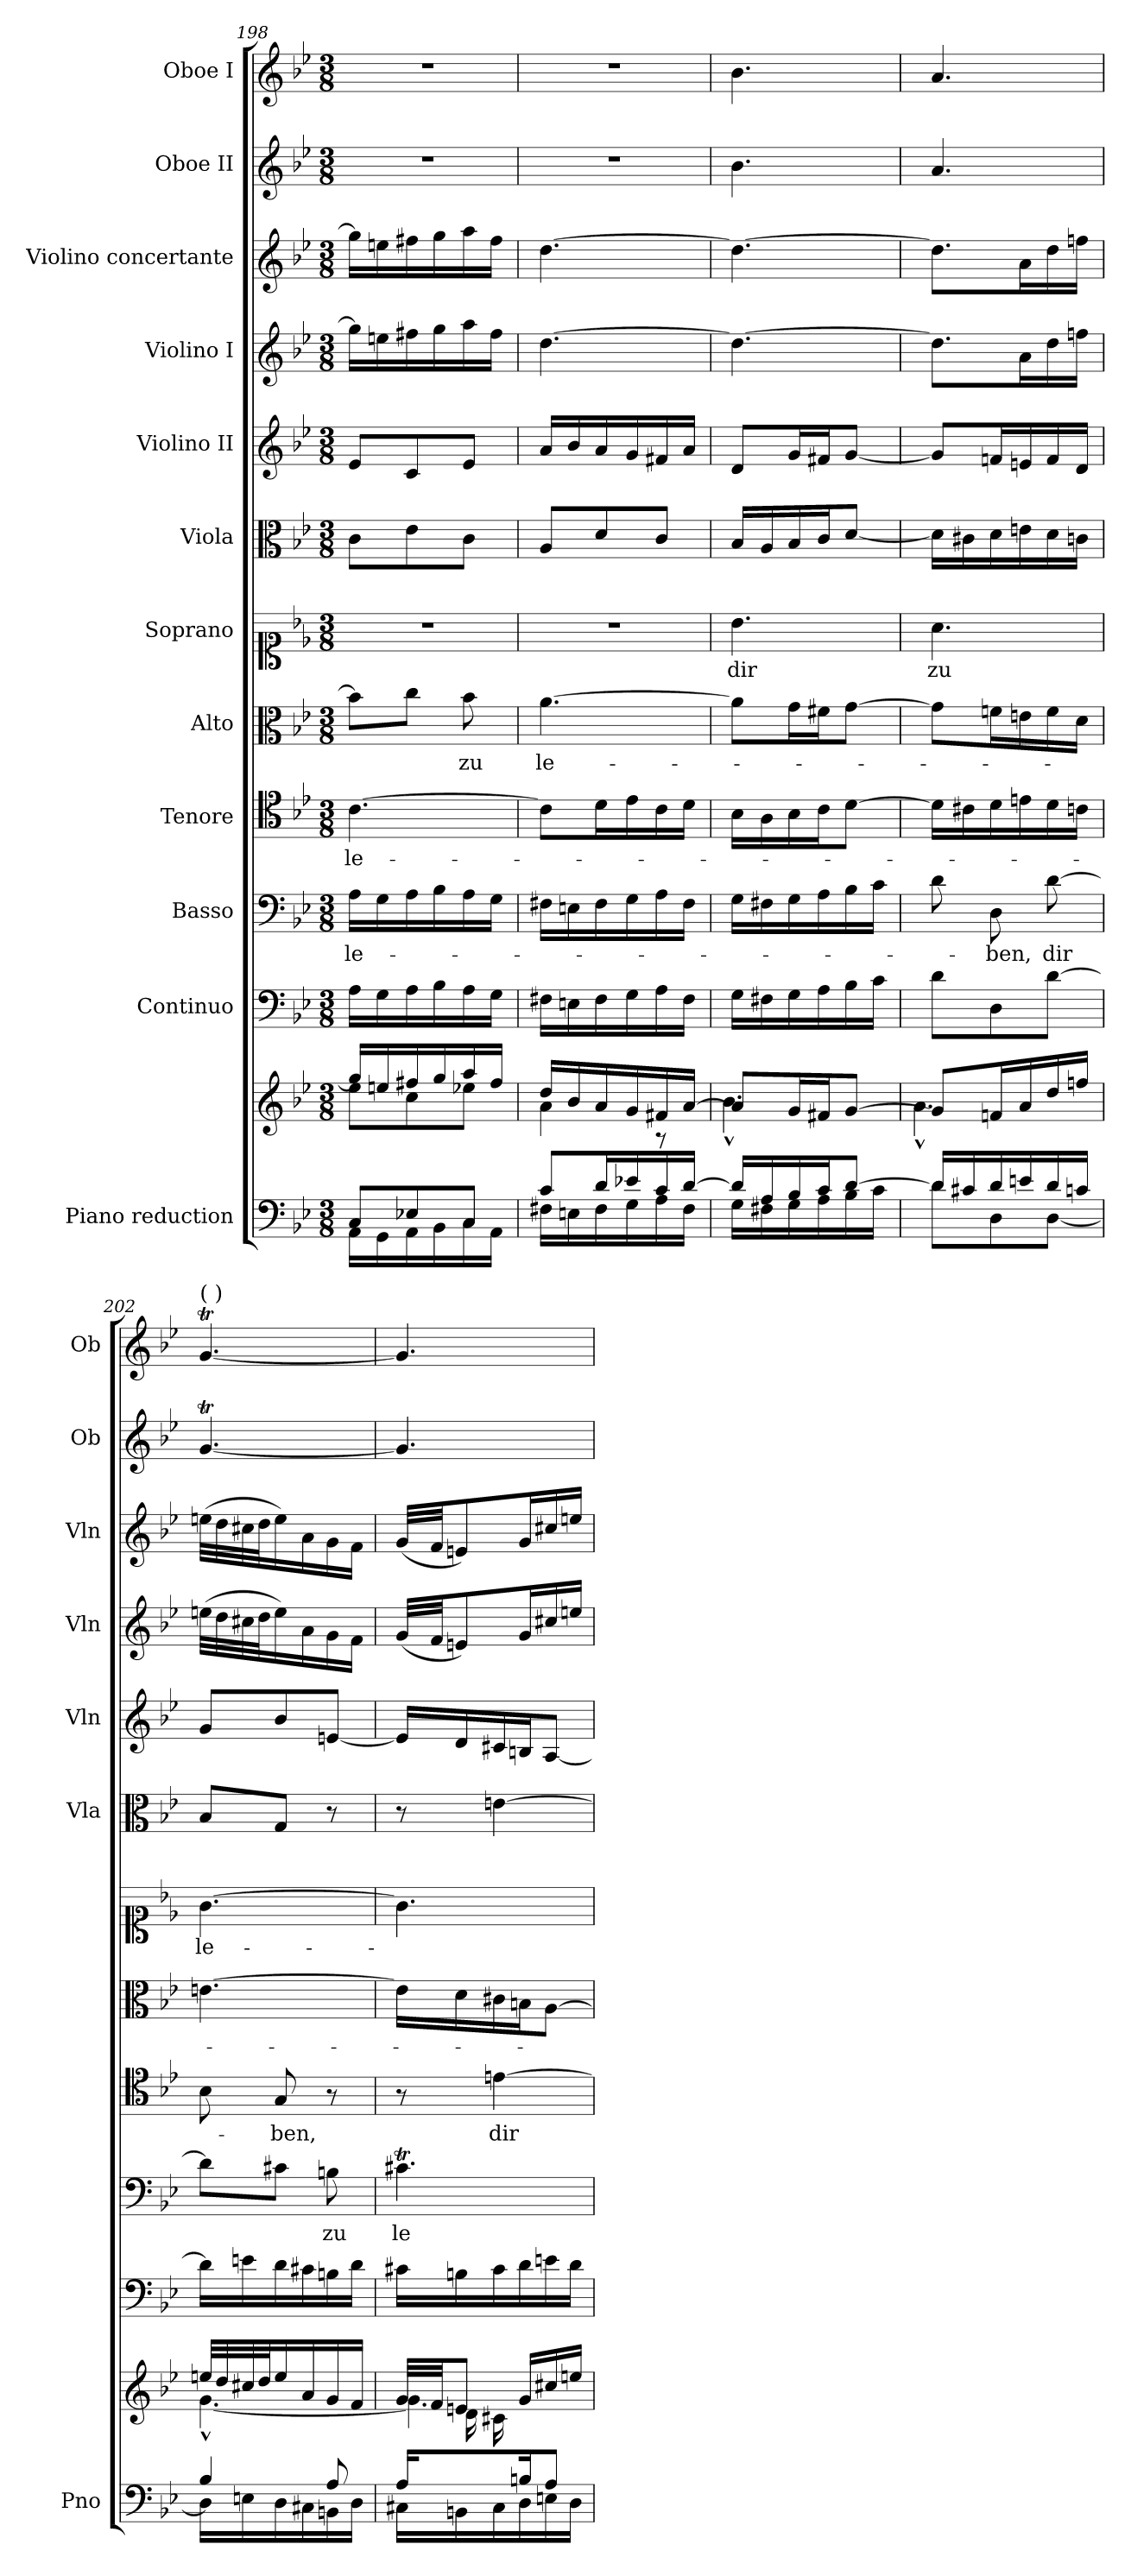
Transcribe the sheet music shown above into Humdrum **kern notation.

**kern	**kern	**kern	**kern	**text	**kern	**text	**kern	**text	**kern	**text	**kern	**kern	**kern	**kern	**kern	**kern
*part12	*part12	*part11	*part10	*part10	*part9	*part9	*part8	*part8	*part7	*part7	*part6	*part5	*part4	*part3	*part2	*part1
*staff13	*staff12	*staff11	*staff10	*staff10	*staff9	*staff9	*staff8	*staff8	*staff7	*staff7	*staff6	*staff5	*staff4	*staff3	*staff2	*staff1
*I"Piano reduction	*	*I"Continuo	*I"Basso	*	*I"Tenore	*	*I"Alto	*	*I"Soprano	*	*I"Viola	*I"Violino II	*I"Violino I	*I"Violino concertante	*I"Oboe II	*I"Oboe I
*I'Pno	*	*	*	*	*	*	*	*	*	*	*I'Vla	*I'Vln	*I'Vln	*I'Vln	*I'Ob	*I'Ob
*clefF4	*clefG2	*clefF4	*clefF4	*	*clefC4	*	*clefC3	*	*clefC1	*	*clefC3	*clefG2	*clefG2	*clefG2	*clefG2	*clefG2
*k[b-e-]	*k[b-e-]	*k[b-e-]	*k[b-e-]	*	*k[b-e-]	*	*k[b-e-]	*	*k[b-e-]	*	*k[b-e-]	*k[b-e-]	*k[b-e-]	*k[b-e-]	*k[b-e-]	*k[b-e-]
*M3/8	*M3/8	*M3/8	*M3/8	*	*M3/8	*	*M3/8	*	*M3/8	*	*M3/8	*M3/8	*M3/8	*M3/8	*M3/8	*M3/8
=198	=198	=198	=198	=198	=198	=198	=198	=198	=198	=198	=198	=198	=198	=198	=198	=198
*^	*^	*	*	*	*	*	*	*	*	*	*	*	*	*	*	*
!	!	!	!	!	!	!LO:LY:b	!	!LO:LY:b	!	!	!	!	!	!	!	!	!	!
8C/L	16AA\LL	16gg/LL]	8ee-\L	16A\LL	16A\LL	le-	[4.c\	le-	8b-\L]	.	4.r	.	8c\L	8e-/L	16gg\LL]	16gg\LL]	4.r	4.r
.	16GG\	16een/	.	16G\	16G\	.	.	.	.	.	.	.	.	.	16een\	16een\	.	.
8E-X/	16AA\	16ff#X/	8cc\	16A\	16A\	.	.	.	8cc\J	.	.	.	8e-\	8c/	16ff#X\	16ff#X\	.	.
.	16BB-\	16gg/	.	16B-\	16B-\	.	.	.	.	.	.	.	.	.	16gg\	16gg\	.	.
!	!	!	!	!	!	!	!	!	!	!LO:LY:b	!	!	!	!	!	!	!	!
8C/J	16C\	16aa/	8ee-X\J	16A\	16A\	.	.	.	8b-\	zu	.	.	8c\J	8e-/J	16aa\	16aa\	.	.
.	16AA\JJ	16ff#/JJ	.	16G\JJ	16G\JJ	.	.	.	.	.	.	.	.	.	16ff#\JJ	16ff#\JJ	.	.
=199	=199	=199	=199	=199	=199	=199	=199	=199	=199	=199	=199	=199	=199	=199	=199	=199	=199	=199
!	!	!	!	!	!	!	!	!	!	!LO:LY:b	!	!	!	!	!	!	!	!
8c/L	16F#X\LL	16dd/LL	4a\	16F#X\LL	16F#X\LL	.	8c\L]	.	[4.a\	le-	4.r	.	8A/L	16a/LL	[4.dd\	[4.dd\	4.r	4.r
.	16En\	16b-/	.	16En\	16En\	.	.	.	.	.	.	.	.	16b-/	.	.	.	.
16d/L	16F#\	16a/	.	16F#\	16F#\	.	16d\L	.	.	.	.	.	8d/	16a/	.	.	.	.
16e-X/	16G\	16g/	.	16G\	16G\	.	16e-\	.	.	.	.	.	.	16g/	.	.	.	.
16c/	16A\	16f#X/	8r	16A\	16A\	.	16c\	.	.	.	.	.	8c/J	16f#X/	.	.	.	.
[16d/JJ	16F#\JJ	[16a/JJ	.	16F#\JJ	16F#\JJ	.	16d\JJ	.	.	.	.	.	.	16a/JJ	.	.	.	.
=200	=200	=200	=200	=200	=200	=200	=200	=200	=200	=200	=200	=200	=200	=200	=200	=200	=200	=200
!	!	!	!	!	!	!	!	!	!	!	!	!LO:LY:b	!	!	!	!	!	!
16d/LL]	16G\LL	8a/L]	4.b-^^\	16G\LL	16G\LL	.	16B-\LL	.	8a\L]	.	4.b-\	dir	16B-/LL	8d/L	4.dd\_	4.dd\_	4.b-\	4.b-\
16A/	16F#X\	.	.	16F#X\	16F#X\	.	16A\	.	.	.	.	.	16A/	.	.	.	.	.
16B-/	16G\	16g/L	.	16G\	16G\	.	16B-\	.	16g\L	.	.	.	16B-/	16g/L	.	.	.	.
16c/J	16A\	16f#X/J	.	16A\	16A\	.	16c\J	.	16f#X\J	.	.	.	16c/J	16f#X/J	.	.	.	.
[8d/J	16B-\	[8g/J	.	16B-\	16B-\	.	[8d\J	.	[8g\J	.	.	.	[8d/J	[8g/J	.	.	.	.
.	16c\JJ	.	.	16c\JJ	16c\JJ	.	.	.	.	.	.	.	.	.	.	.	.	.
=201	=201	=201	=201	=201	=201	=201	=201	=201	=201	=201	=201	=201	=201	=201	=201	=201	=201	=201
!	!	!	!	!	!	!	!	!	!	!	!	!LO:LY:b	!	!	!	!	!	!
16d/LL]	8d\L	8g/L]	4.a^^\	8d\L	8d\	.	16d\LL]	.	8g\L]	.	4.a\	zu	16d\LL]	8g/L]	8.dd\L]	8.dd\L]	4.a/	4.a/
16c#X/	.	.	.	.	.	.	16c#X\	.	.	.	.	.	16c#X\	.	.	.	.	.
!	!	!	!	!	!	!LO:LY:b	!	!	!	!	!	!	!	!	!	!	!	!
16d/	8D\	16fn/L	.	8D\	8D\	-ben,	16d\	.	16fn\L	.	.	.	16d\	16fn/L	.	.	.	.
16en/	.	16a/	.	.	.	.	16en\	.	16en\	.	.	.	16en\	16en/	16a\L	16a\L	.	.
!	!	!	!	!	!	!LO:LY:b	!	!	!	!	!	!	!	!	!	!	!	!
16d/	[8D\J	16dd/	.	[8d\J	[8d\	dir	16d\	.	16f\	.	.	.	16d\	16f/	16dd\	16dd\	.	.
16cn/JJ	.	16ffn/JJ	.	.	.	.	16cn\JJ	.	16d\JJ	.	.	.	16cn\JJ	16d/JJ	16ffn\JJ	16ffn\JJ	.	.
!!LO:PB:g=z
=202	=202	=202	=202	=202	=202	=202	=202	=202	=202	=202	=202	=202	=202	=202	=202	=202	=202	=202
!	!	!	!	!	!	!	!	!	!	!	!	!	!	!	!	!	!	!LO:TX:a:t=(    )
!	!	!	!	!	!	!	!	!	!	!	!	!LO:LY:b	!	!	!	!	!	!
4B-/	16D\LL]	32een/LLL	[4.g^^\	16d\LL]	8d\L]	.	8B-\	.	[4.en\	.	[4.g\	le-	8B-/L	8g/L	(32een\LLL	(32een\LLL	[4.gT/	[4.gT/
.	.	32dd/	.	.	.	.	.	.	.	.	.	.	.	.	32dd\	32dd\	.	.
.	16En\	32cc#X/	.	16en\	.	.	.	.	.	.	.	.	.	.	32cc#X\	32cc#X\	.	.
.	.	32dd/J	.	.	.	.	.	.	.	.	.	.	.	.	32dd\J	32dd\J	.	.
!	!	!	!	!	!	!	!	!LO:LY:b	!	!	!	!	!	!	!	!	!	!
.	16D\	16ee/	.	16d\	8c#X\J	.	8G/	-ben,	.	.	.	.	8G/J	8b-/	16ee\)	16ee\)	.	.
.	16C#X\	16a/	.	16c#X\	.	.	.	.	.	.	.	.	.	.	16a\	16a\	.	.
!	!	!	!	!	!	!LO:LY:b	!	!	!	!	!	!	!	!	!	!	!	!
8A/	16BBn\	16g/	.	16Bn\	8Bn\	zu	8r	.	.	.	.	.	8r	[8en/J	16g\	16g\	.	.
.	16D\JJ	16f/JJ	.	16d\JJ	.	.	.	.	.	.	.	.	.	.	16f\JJ	16f\JJ	.	.
=203	=203	=203	=203	=203	=203	=203	=203	=203	=203	=203	=203	=203	=203	=203	=203	=203	=203	=203
*	*	*	*^	*	*	*	*	*	*	*	*	*	*	*	*	*	*	*
!	!	!	!	!	!	!	!LO:LY:b	!	!	!	!	!	!	!	!	!	!	!	!
16A/LL	16C#X\LL	32g/LLL	4.g\]	16ryy	16c#X\LL	4.c#Xt\	le-	8r	.	16e\LL]	.	4.g\]	.	8r	16e/LL]	(32g/LLL	(32g/LLL	4.g/]	4.g/]
.	.	32f/JJ	.	.	.	.	.	.	.	.	.	.	.	.	.	32f/JJ	32f/JJ	.	.
8ryy	16BBn\	8en/J	.	16d\	16Bn\	.	.	.	.	16d\	.	.	.	.	16d/	8en/)	8en/)	.	.
!	!	!	!	!	!	!	!	!	!LO:LY:b	!	!	!	!	!	!	!	!	!	!
.	16C#\	.	.	16c#X\	16c#\	.	.	[4en\	dir	16c#X\	.	.	.	[4en\	16c#X/	.	.	.	.
16Bn/J	16D\	16g/LL	.	8.ryy	16d\	.	.	.	.	16Bn\J	.	.	.	.	16Bn/J	16g/L	16g/L	.	.
8A/J	16En\	16cc#X/	.	.	16en\	.	.	.	.	[8A\J	.	.	.	.	[8A/J	16cc#X/	16cc#X/	.	.
.	16D\JJ	16een/JJ	.	.	16d\JJ	.	.	.	.	.	.	.	.	.	.	16een/JJ	16een/JJ	.	.
*v	*v	*	*	*	*	*	*	*	*	*	*	*	*	*	*	*	*	*	*
*	*v	*v	*v	*	*	*	*	*	*	*	*	*	*	*	*	*	*	*
=	=	=	=	=	=	=	=	=	=	=	=	=	=	=	=	=
*-	*-	*-	*-	*-	*-	*-	*-	*-	*-	*-	*-	*-	*-	*-	*-	*-
